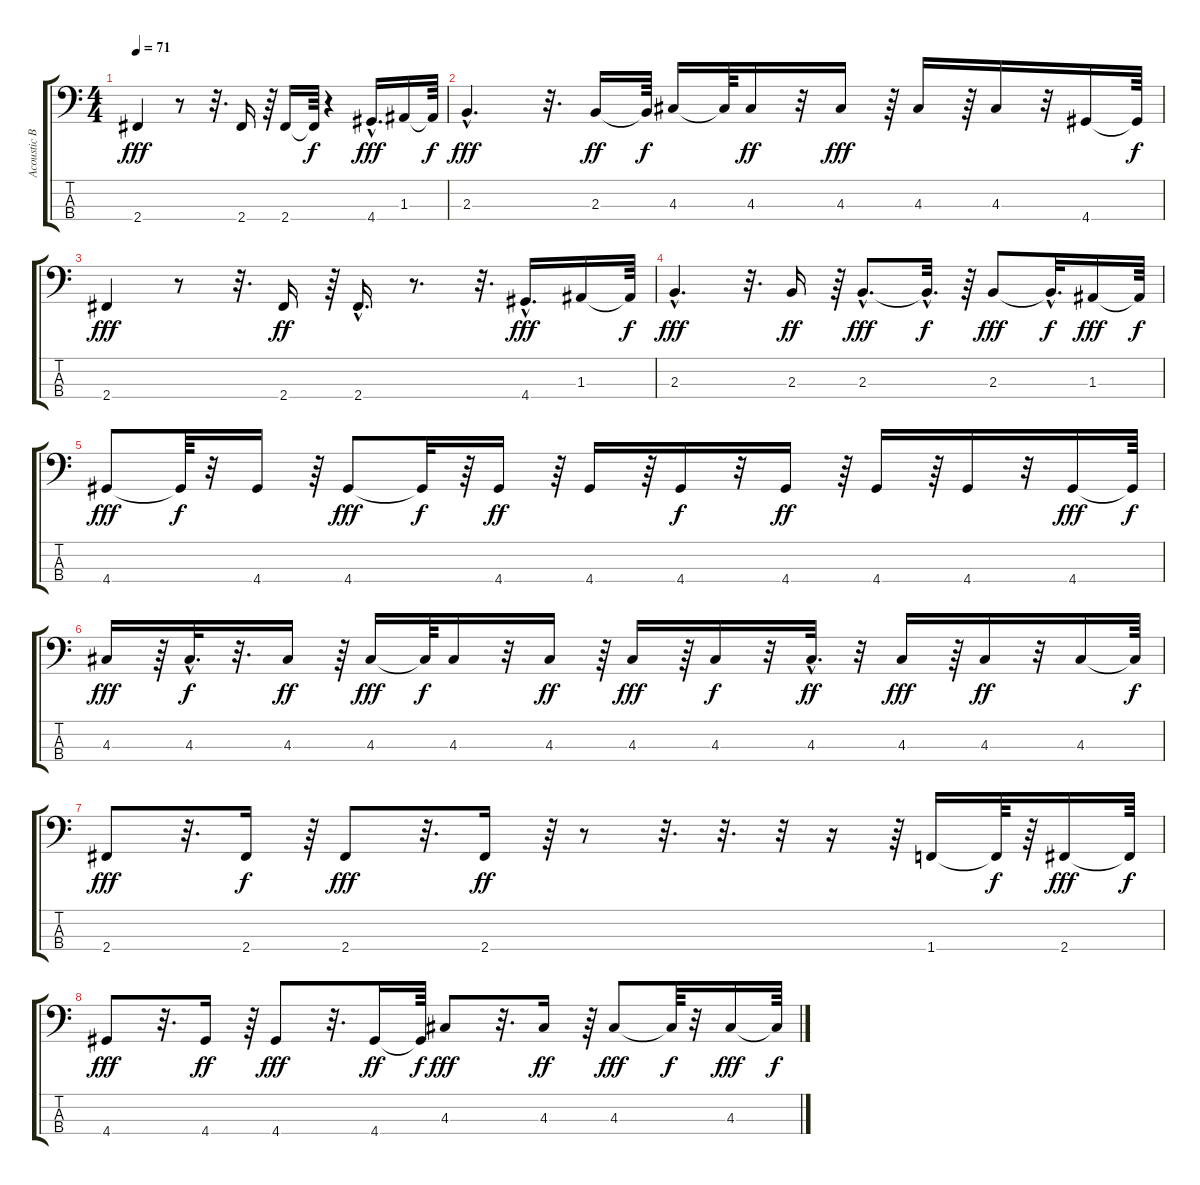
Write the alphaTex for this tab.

\track ("Acoustic Bass       " "Acoustic B") {instrument acousticbass}
\staff {score tabs}
\tuning (G2 D2 A1 E1) {hide}
\ts (4 4)
\tempo 71
\clef f4
\ks c
2.4.4{dy fff} r.8 r.32{d} 2.4.16 r.64 2.4.16 2.4{t}.64{dy f} r.4 4.4{hac}.16{d dy fff} 1.3.16 1.3{t}.64{dy f} |
2.3{hac}.4{d dy fff} r.32{d} 2.3.16{dy ff} 2.3{t}.64{dy f} 4.3.16 4.3{t}.64 4.3.16{dy ff} r.32 4.3.16{dy fff} r.64 4.3.16 r.64 4.3.16 r.32 4.4.16 4.4{t}.64{dy f} |
2.4.4{dy fff} r.8 r.32{d} 2.4.16{dy ff} r.64 2.4{hac}.16{d} r.8{d} r.32{d} 4.4{hac}.16{d dy fff} 1.3.16 1.3{t}.64{dy f} |
2.3{hac}.4{d dy fff} r.32{d} 2.3.16{dy ff} r.64 2.3{hac}.8{d dy fff} 2.3{hac t}.32{d dy f} r.64 2.3.8{dy fff} 2.3{hac t}.32{d dy f} 1.3.16{dy fff} 1.3{t}.64{dy f} |
4.4.8{dy fff} 4.4{t}.64{dy f} r.32 4.4.16 r.64 4.4.8{dy fff} 4.4{t}.32{dy f} r.64 4.4.16{dy ff} r.64 4.4.16 r.64 4.4.16{dy f} r.32 4.4.16{dy ff} r.64 4.4.16 r.64 4.4.16 r.32 4.4.16{dy fff} 4.4{t}.64{dy f} |
4.3.16{dy fff} r.64 4.3{hac}.32{d dy f} r.32{d} 4.3.16{dy ff} r.64 4.3.16{dy fff} 4.3{t}.64{dy f} 4.3.16 r.32 4.3.16{dy ff} r.64 4.3.16{dy fff} r.64 4.3.16{dy f} r.32 4.3{hac}.32{d dy ff} r.32 4.3.16{dy fff} r.64 4.3.16{dy ff} r.32 4.3.16 4.3{t}.64{dy f} |
2.4.8{dy fff} r.32{d} 2.4.16{dy f} r.64 2.4.8{dy fff} r.32{d} 2.4.16{dy ff} r.64 r.8 r.32{d} r.32{d} r.32 r.16 r.64 1.4.16 1.4{t}.64{dy f} r.64 2.4.16{dy fff} 2.4{t}.64{dy f} |
4.4.8{dy fff} r.32{d} 4.4.16{dy ff} r.64 4.4.8{dy fff} r.32{d} 4.4.16{dy ff} 4.4{t}.64{dy f} 4.3.8{dy fff} r.32{d} 4.3.16{dy ff} r.64 4.3.8{dy fff} 4.3{t}.64{dy f} r.32 4.3.16{dy fff} 4.3{t}.64{dy f}
